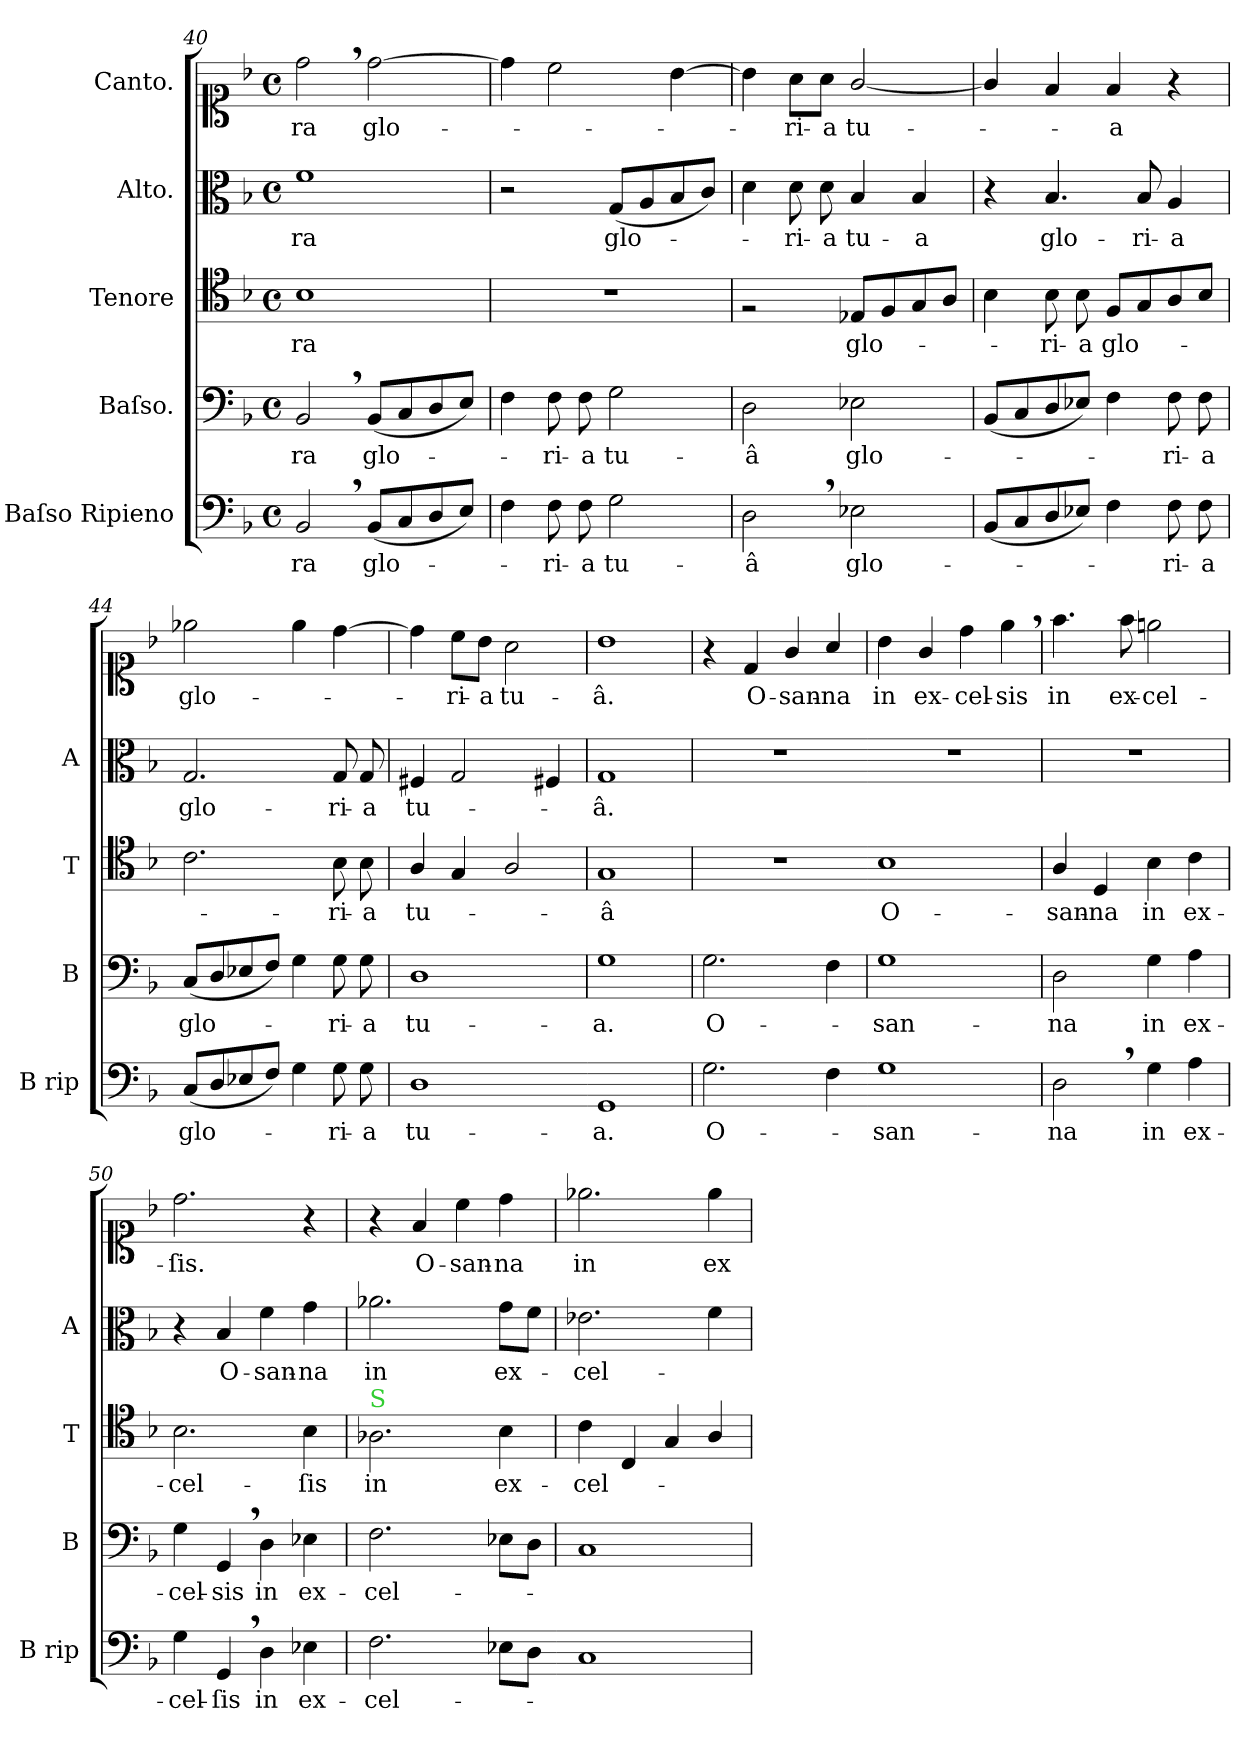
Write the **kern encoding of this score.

**kern	**text	**kern	**text	**kern	**text	**kern	**text	**kern	**text
*part5	*part5	*part4	*part4	*part3	*part3	*part2	*part2	*part1	*part1
*staff5	*staff5	*staff4	*staff4	*staff3	*staff3	*staff2	*staff2	*staff1	*staff1
*I"Baſso Ripieno	*	*I"Baſso.	*	*I"Tenore	*	*I"Alto.	*	*I"Canto.	*
*I'B rip	*	*I'B	*	*I'T	*	*I'A	*	*	*
*clefF4	*	*clefF4	*	*clefC4	*	*clefC3	*	*clefC1	*
*k[b-]	*	*k[b-]	*	*k[b-]	*	*k[b-]	*	*k[b-]	*
*M4/4	*	*M4/4	*	*M4/4	*	*M4/4	*	*M4/4	*
*met(c)	*	*met(c)	*	*met(c)	*	*met(c)	*	*met(c)	*
=40	=40	=40	=40	=40	=40	=40	=40	=40	=40
2BB-,</	-ra	2BB-,</	-ra	1B-	-ra	1f	-ra	2dd,<\	-ra
(8BB-/L	glo-	(8BB-/L	glo-	.	.	.	.	[2dd\	glo-
8C/	.	8C/	.	.	.	.	.	.	.
8D/	.	8D/	.	.	.	.	.	.	.
8E/J)	.	8E/J)	.	.	.	.	.	.	.
=41	=41	=41	=41	=41	=41	=41	=41	=41	=41
4F\	.	4F\	.	1r	.	2r	.	4dd\]	.
8F\	-ri-	8F\	-ri-	.	.	.	.	2cc\	.
8F\	-a	8F\	-a	.	.	.	.	.	.
2G\	tu-	2G\	tu-	.	.	(8G/L	glo-	.	.
.	.	.	.	.	.	8A/	.	.	.
.	.	.	.	.	.	8B-/	.	[4b-\	.
.	.	.	.	.	.	8c/J)	.	.	.
=42	=42	=42	=42	=42	=42	=42	=42	=42	=42
2D,<\	-â	2D\	-â	2rF	.	4d\	.	4b-\]	.
.	.	.	.	.	.	8d\	ri-	8a\L	-ri-
.	.	.	.	.	.	8d\	-a	8a\J	-a
2E-X\	glo-	2E-X\	glo-	8E-X/L	glo-	4B-/	tu-	[2g/	tu-
.	.	.	.	8F/	.	.	.	.	.
.	.	.	.	8G/	.	4B-/	-a	.	.
.	.	.	.	8A/J	.	.	.	.	.
=43	=43	=43	=43	=43	=43	=43	=43	=43	=43
(8BB-/L	.	(8BB-/L	.	4B-\	.	4r	.	4g/]	.
8C/	.	8C/	.	.	.	.	.	.	.
8D/	.	8D/	.	8B-\	-ri-	4.B-/	glo-	4f/	.
8E-X/J)	.	8E-X/J)	.	8B-\	-a	.	.	.	.
4F\	.	4F\	.	8F/L	glo-	.	.	4f/	-a
.	.	.	.	8G/	.	8B-/	-ri-	.	.
8F\	-ri-	8F\	-ri-	8A/	.	4A/	-a	4r	.
8F\	-a	8F\	-a	8B-/J	.	.	.	.	.
=44	=44	=44	=44	=44	=44	=44	=44	=44	=44
!	!LO:LY:i	!	!LO:LY:i	!	!	!	!LO:LY:i	!	!
(8C/L	glo-	(8C/L	glo-	2.c\	.	2.G/	glo-	2ee-X\	glo-
8D/	.	8D/	.	.	.	.	.	.	.
8E-X/	.	8E-X/	.	.	.	.	.	.	.
8F/J)	.	8F/J)	.	.	.	.	.	.	.
4G\	.	4G\	.	.	.	.	.	4ee-\	.
!	!LO:LY:i	!	!LO:LY:i	!	!	!	!LO:LY:i	!	!
8G\	ri-	8G\	ri-	8B-\	-ri-	8G/	-ri-	[4dd\	.
!	!LO:LY:i	!	!LO:LY:i	!	!	!	!LO:LY:i	!	!
8G\	-a	8G\	-a	8B-\	-a	8G/	-a	.	.
=45	=45	=45	=45	=45	=45	=45	=45	=45	=45
1D	tu-	1D	tu-	4A/	tu-	4F#X/	tu-	4dd\]	.
.	.	.	.	4G/	.	2G/	.	8cc\L	-ri-
.	.	.	.	.	.	.	.	8b-\J	-a
.	.	.	.	2A/	.	.	.	2a\	tu-
.	.	.	.	.	.	4F#X/	.	.	.
=46-	=46	=46	=46	=46	=46	=46	=46	=46	=46
1GG	-a.	1G	-a.	1G	-â	1G	-â.	1b-	-â.
=47	=47	=47	=47	=47	=47	=47	=47	=47	=47
2.G\	O-	2.G\	O-	1r	.	1r	.	4r	.
.	.	.	.	.	.	.	.	4d/	O-
.	.	.	.	.	.	.	.	4g/	-san-
4F\	.	4F\	.	.	.	.	.	4a/	-na
=48-	=48	=48	=48	=48	=48	=48	=48	=48	=48
1G	-san-	1G	-san-	1B-	O-	1r	.	4b-\	in
.	.	.	.	.	.	.	.	4g/	ex-
.	.	.	.	.	.	.	.	4dd\	-cel-
.	.	.	.	.	.	.	.	4ee,<\	-sis
=49	=49	=49	=49	=49	=49	=49	=49	=49	=49
2D,<\	-na	2D\	-na	4A/	-san-	1r	.	4.ff\	in
.	.	.	.	4D/	-na	.	.	.	.
.	.	.	.	.	.	.	.	8ff\	ex-
4G\	in	4G\	in	4B-\	in	.	.	2een\	-cel-
4A\	ex-	4A\	ex-	4c\	ex-	.	.	.	.
=50	=50	=50	=50	=50	=50	=50	=50	=50	=50
4G\	cel-	4G\	cel-	2.B-\	-cel-	4r	.	2.dd\	-ſis.
4GG,</	-ſis	4GG,</	-sis	.	.	4B-/	O-	.	.
!	!LO:LY:i	!	!	!	!	!	!	!	!
4D\	in	4D\	in	.	.	4f\	-san-	.	.
!	!LO:LY:i	!	!	!	!	!	!	!	!
4E-X\	ex-	4E-X\	ex-	4B-\	-ſis	4g\	-na	4r	.
=51	=51	=51	=51	=51	=51	=51	=51	=51	=51
!	!	!	!	!LO:TX:a:color=limegreen:t=S	!	!	!	!	!
!	!LO:LY:i	!	!	!	!	!	!	!	!
2.F\	-cel-	2.F\	-cel-	2.A-X\	in	2.a-X\	in	4r	.
.	.	.	.	.	.	.	.	4f/	O-
.	.	.	.	.	.	.	.	4cc\	-san-
8E-X\L	.	8E-X\L	.	4B-\	ex-	8g\L	ex-	4dd\	-na
8D\J	.	8D\J	.	.	.	8f\J	.	.	.
=52-	=52	=52	=52	=52	=52	=52	=52	=52	=52
1C	.	1C	.	4c\	-cel-	2.e-X\	-cel-	2.ee-X\	in
.	.	.	.	4C/	.	.	.	.	.
.	.	.	.	4G/	.	.	.	.	.
.	.	.	.	4A/	.	4f\	.	4ee-\	ex-
=	=	=	=	=	=	=	=	=	=
*-	*-	*-	*-	*-	*-	*-	*-	*-	*-
